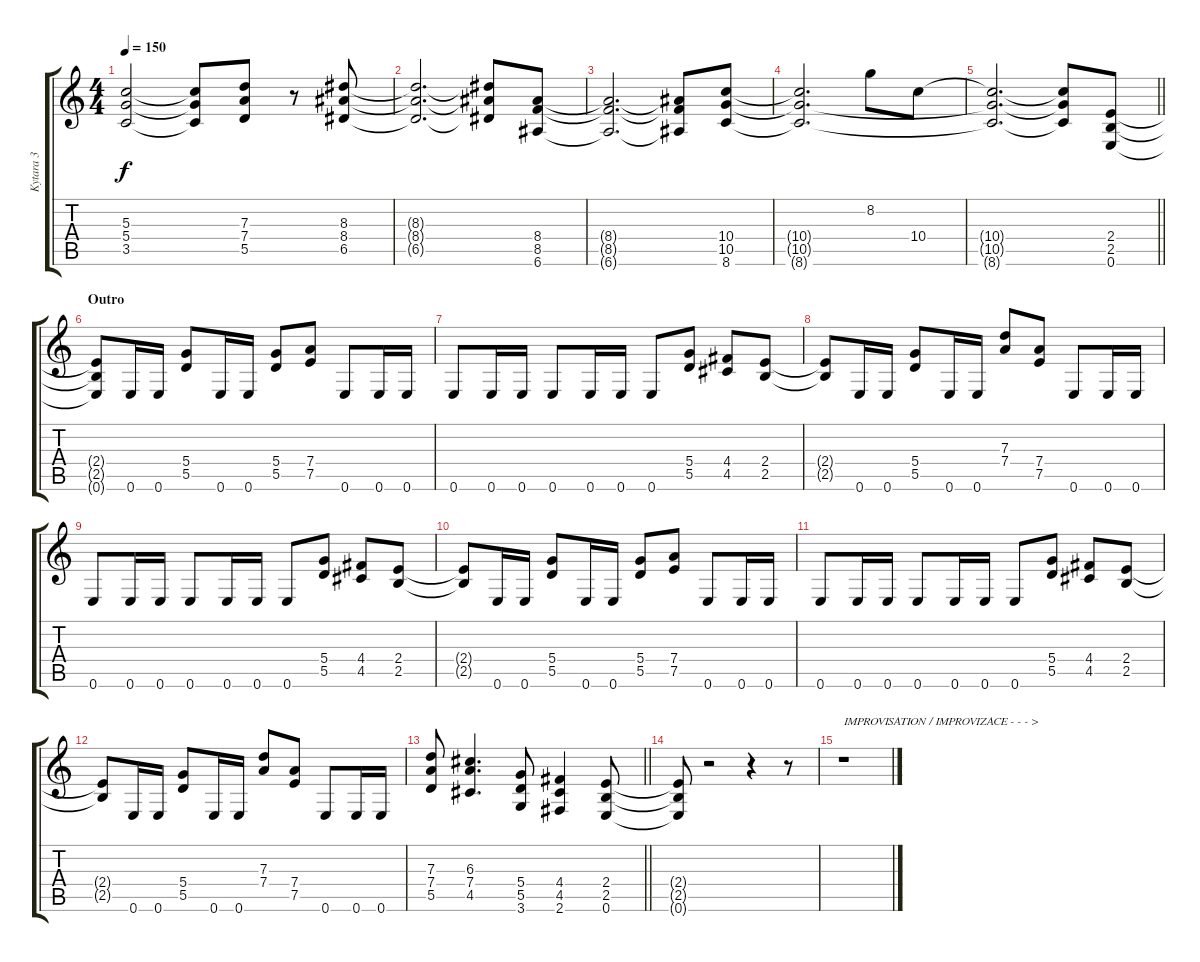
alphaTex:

\track ("Kytara 3" "Kytara 3") {instrument distortionguitar}
\staff {score tabs}
\tuning (E4 B3 G3 D3 A2 E2) {hide}
\ts (4 4)
\tempo 150
\clef g2
\ks c
(5.3{t} 5.4{t} 3.5{t}).2{dy f} (5.3{t} 5.4{t} 3.5{t}).8 (7.3 7.4 5.5).8 r.8 (8.3 8.4 6.5).8 |
(8.3{t} 8.4{t} 6.5{t}).2{d} (8.3{t} 8.4{t} 6.5{t}).8 (8.4 8.5 6.6).8 |
(8.4{t} 8.5{t} 6.6{t}).2{d} (8.4{t} 8.5{t} 6.6{t}).8 (10.4 10.5 8.6).8 |
(10.4{t} 10.5{t} 8.6{t}).2{d} 8.2.8 10.4.8 |
\barLineRight lightlight
(10.4{t} 10.5{t} 8.6{t}).2{d} (10.4{t} 10.5{t} 8.6{t}).8 (2.4 2.5 0.6).8 |
\section ("" "Outro")
(2.4{t} 2.5{t} 0.6{t}).8 0.6.16 0.6.16 (5.4 5.5).8 0.6.16 0.6.16 (5.4 5.5).8 (7.4 7.5).8 0.6.8 0.6.16 0.6.16 |
0.6.8 0.6.16 0.6.16 0.6.8 0.6.16 0.6.16 0.6.8 (5.4 5.5).8 (4.4 4.5).8 (2.4 2.5).8 |
(2.4{t} 2.5{t}).8 0.6.16 0.6.16 (5.4 5.5).8 0.6.16 0.6.16 (7.3 7.4).8 (7.4 7.5).8 0.6.8 0.6.16 0.6.16 |
0.6.8 0.6.16 0.6.16 0.6.8 0.6.16 0.6.16 0.6.8 (5.4 5.5).8 (4.4 4.5).8 (2.4 2.5).8 |
(2.4{t} 2.5{t}).8 0.6.16 0.6.16 (5.4 5.5).8 0.6.16 0.6.16 (5.4 5.5).8 (7.4 7.5).8 0.6.8 0.6.16 0.6.16 |
0.6.8 0.6.16 0.6.16 0.6.8 0.6.16 0.6.16 0.6.8 (5.4 5.5).8 (4.4 4.5).8 (2.4 2.5).8 |
(2.4{t} 2.5{t}).8 0.6.16 0.6.16 (5.4 5.5).8 0.6.16 0.6.16 (7.3 7.4).8 (7.4 7.5).8 0.6.8 0.6.16 0.6.16 |
\barLineRight lightlight
(7.3 7.4 5.5).8 (6.3 7.4 4.5).4{d} (5.4 5.5 3.6).8 (4.4 4.5 2.6).4 (2.4 2.5 0.6).8 |
(2.4{t} 2.5{t} 0.6{t}).8 r.2 r.4 r.8 |
r.1{txt "IMPROVISATION / IMPROVIZACE - - - >"}
